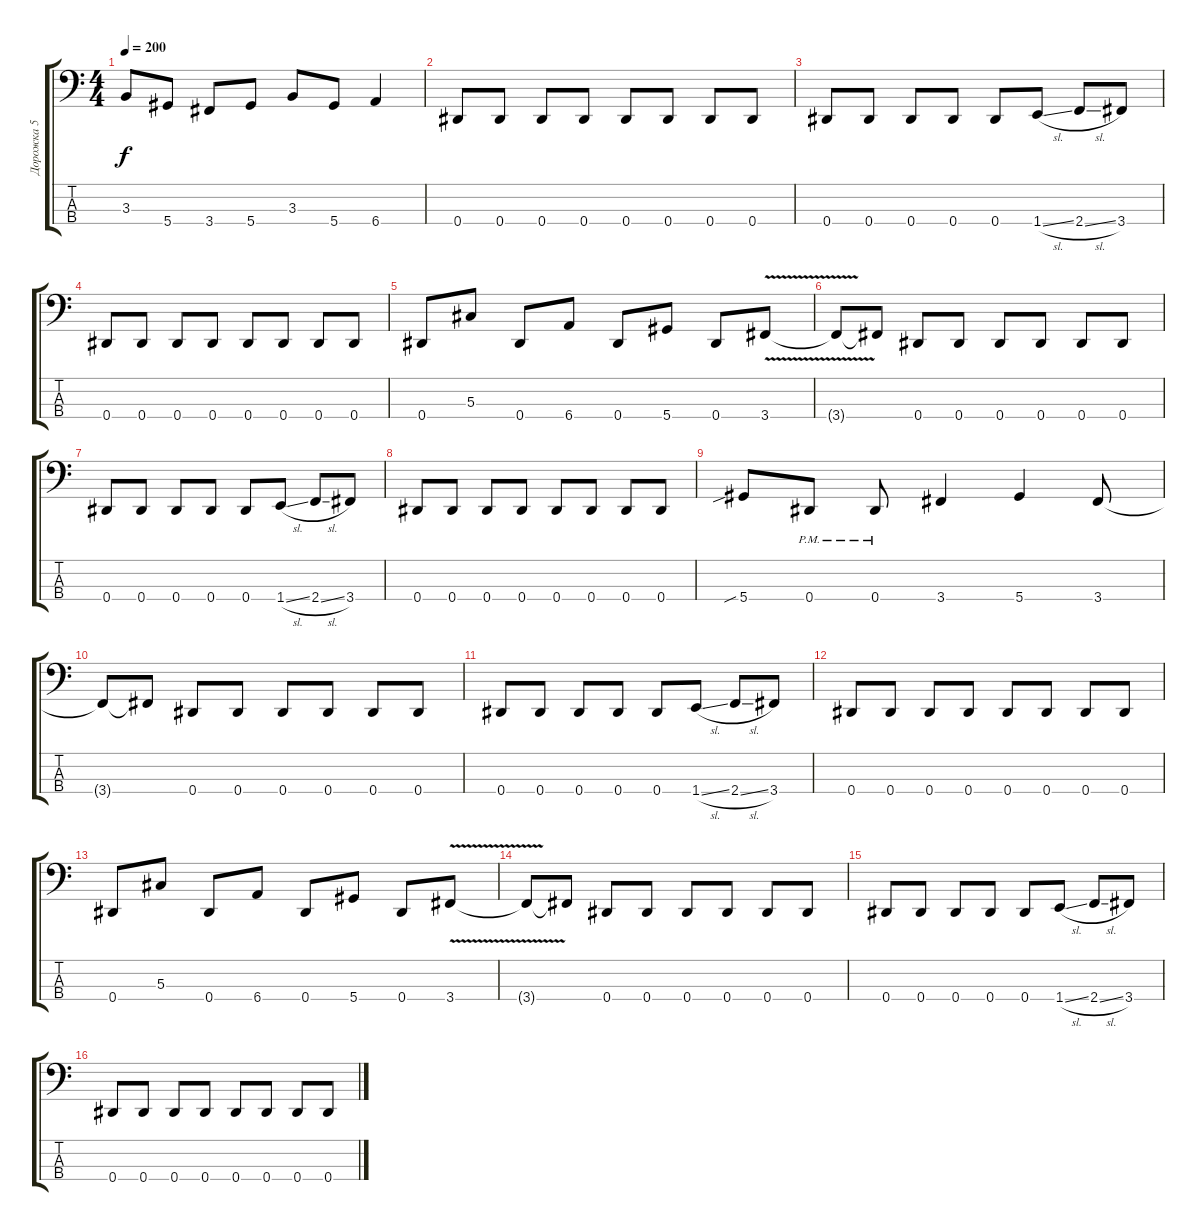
\track ("Дорожка 5" "Дорожка 5") {instrument electricbasspick}
\staff {score tabs}
\tuning (Gb2 Db2 Ab1 Eb1) {hide}
\ts (4 4)
\tempo 200
\clef f4
\ks c
3.3.8{dy f} 5.4.8 3.4.8 5.4.8 3.3.8 5.4.8 6.4.4 |
0.4.8 0.4.8 0.4.8 0.4.8 0.4.8 0.4.8 0.4.8 0.4.8 |
0.4.8 0.4.8 0.4.8 0.4.8 0.4.8 1.4{sl}.8 2.4{sl}.8 3.4.8 |
0.4.8 0.4.8 0.4.8 0.4.8 0.4.8 0.4.8 0.4.8 0.4.8 |
0.4.8 5.3.8 0.4.8 6.4.8 0.4.8 5.4.8 0.4.8 3.4{v}.8 |
3.4{t}.8 3.4{t}.8 0.4.8 0.4.8 0.4.8 0.4.8 0.4.8 0.4.8 |
0.4.8 0.4.8 0.4.8 0.4.8 0.4.8 1.4{sl}.8 2.4{sl}.8 3.4.8 |
0.4.8 0.4.8 0.4.8 0.4.8 0.4.8 0.4.8 0.4.8 0.4.8 |
5.4{sib}.8 0.4{pm}.8 0.4{pm}.8 3.4.4 5.4.4 3.4.8 |
3.4{t}.8 3.4{t}.8 0.4.8 0.4.8 0.4.8 0.4.8 0.4.8 0.4.8 |
0.4.8 0.4.8 0.4.8 0.4.8 0.4.8 1.4{sl}.8 2.4{sl}.8 3.4.8 |
0.4.8 0.4.8 0.4.8 0.4.8 0.4.8 0.4.8 0.4.8 0.4.8 |
0.4.8 5.3.8 0.4.8 6.4.8 0.4.8 5.4.8 0.4.8 3.4{v}.8 |
3.4{t}.8 3.4{t}.8 0.4.8 0.4.8 0.4.8 0.4.8 0.4.8 0.4.8 |
0.4.8 0.4.8 0.4.8 0.4.8 0.4.8 1.4{sl}.8 2.4{sl}.8 3.4.8 |
0.4.8 0.4.8 0.4.8 0.4.8 0.4.8 0.4.8 0.4.8 0.4.8
